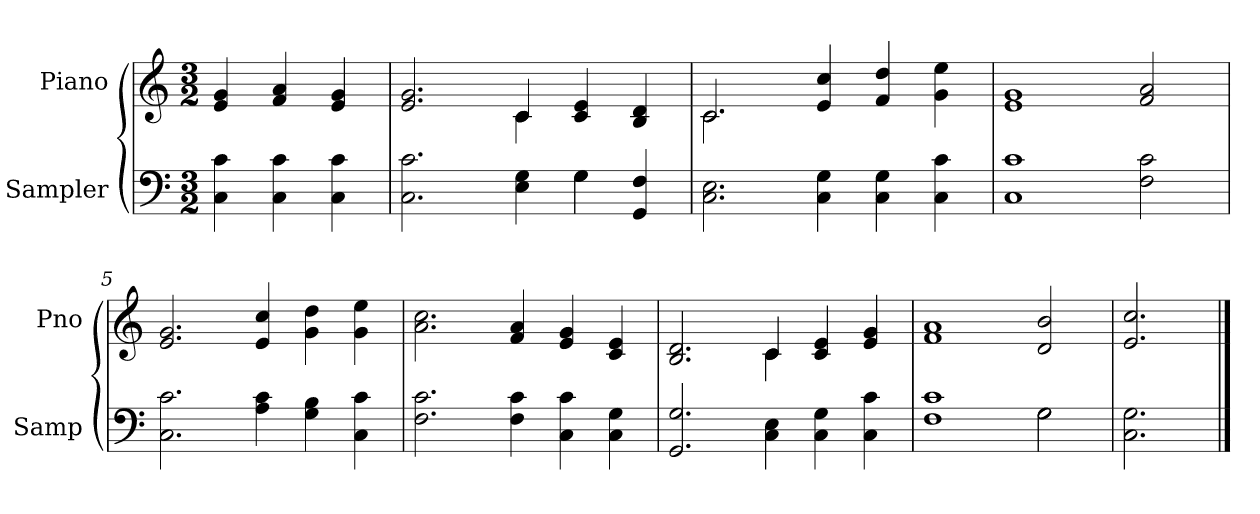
**kern	**kern
*part2	*part1
*staff2	*staff1
*I"Sampler	*I"Piano
*I'Samp	*I'Pno
*clefF4	*clefG2
*M3/2	*M3/2
=1	=1
4C 4c	4e 4g
4C 4c	4f 4a
4C 4c	4e 4g
=2	=2
*^	*^
2.C 2.c	1ryy	2.e 2.g	2.ryy
4E 4G	.	4c/	4c
4G\	4G	4c 4e	2ryy
4GG 4F	4ryy	4B 4d	.
*v	*v	*	*
=3	=3	=3
2.C 2.E	2.c/	2.c
4C 4G	4e 4cc	2.ryy
4C 4G	4f 4dd	.
4C 4c	4g 4ee	.
*	*v	*v
=4	=4
1C 1c	1e 1g
2F 2c	2f 2a
=5	=5
2.C 2.c	2.e 2.g
4A 4c	4e 4cc
4G 4B	4g 4dd
4C 4c	4g 4ee
=6	=6
2.F 2.c	2.a 2.cc
4F 4c	4f 4a
4C 4c	4e 4g
4C 4G	4c 4e
=7	=7
*	*^
2.GG 2.G	2.B 2.d	2.ryy
4C 4E	4c/	4c
4C 4G	4c 4e	2ryy
4C 4c	4e 4g	.
*	*v	*v
=8	=8
*^	*
1F 1c	1ryy	1f 1a
2G\	2G	2d 2b
*v	*v	*
=9	=9
2.C 2.G	2.e 2.cc
==	==
*-	*-
